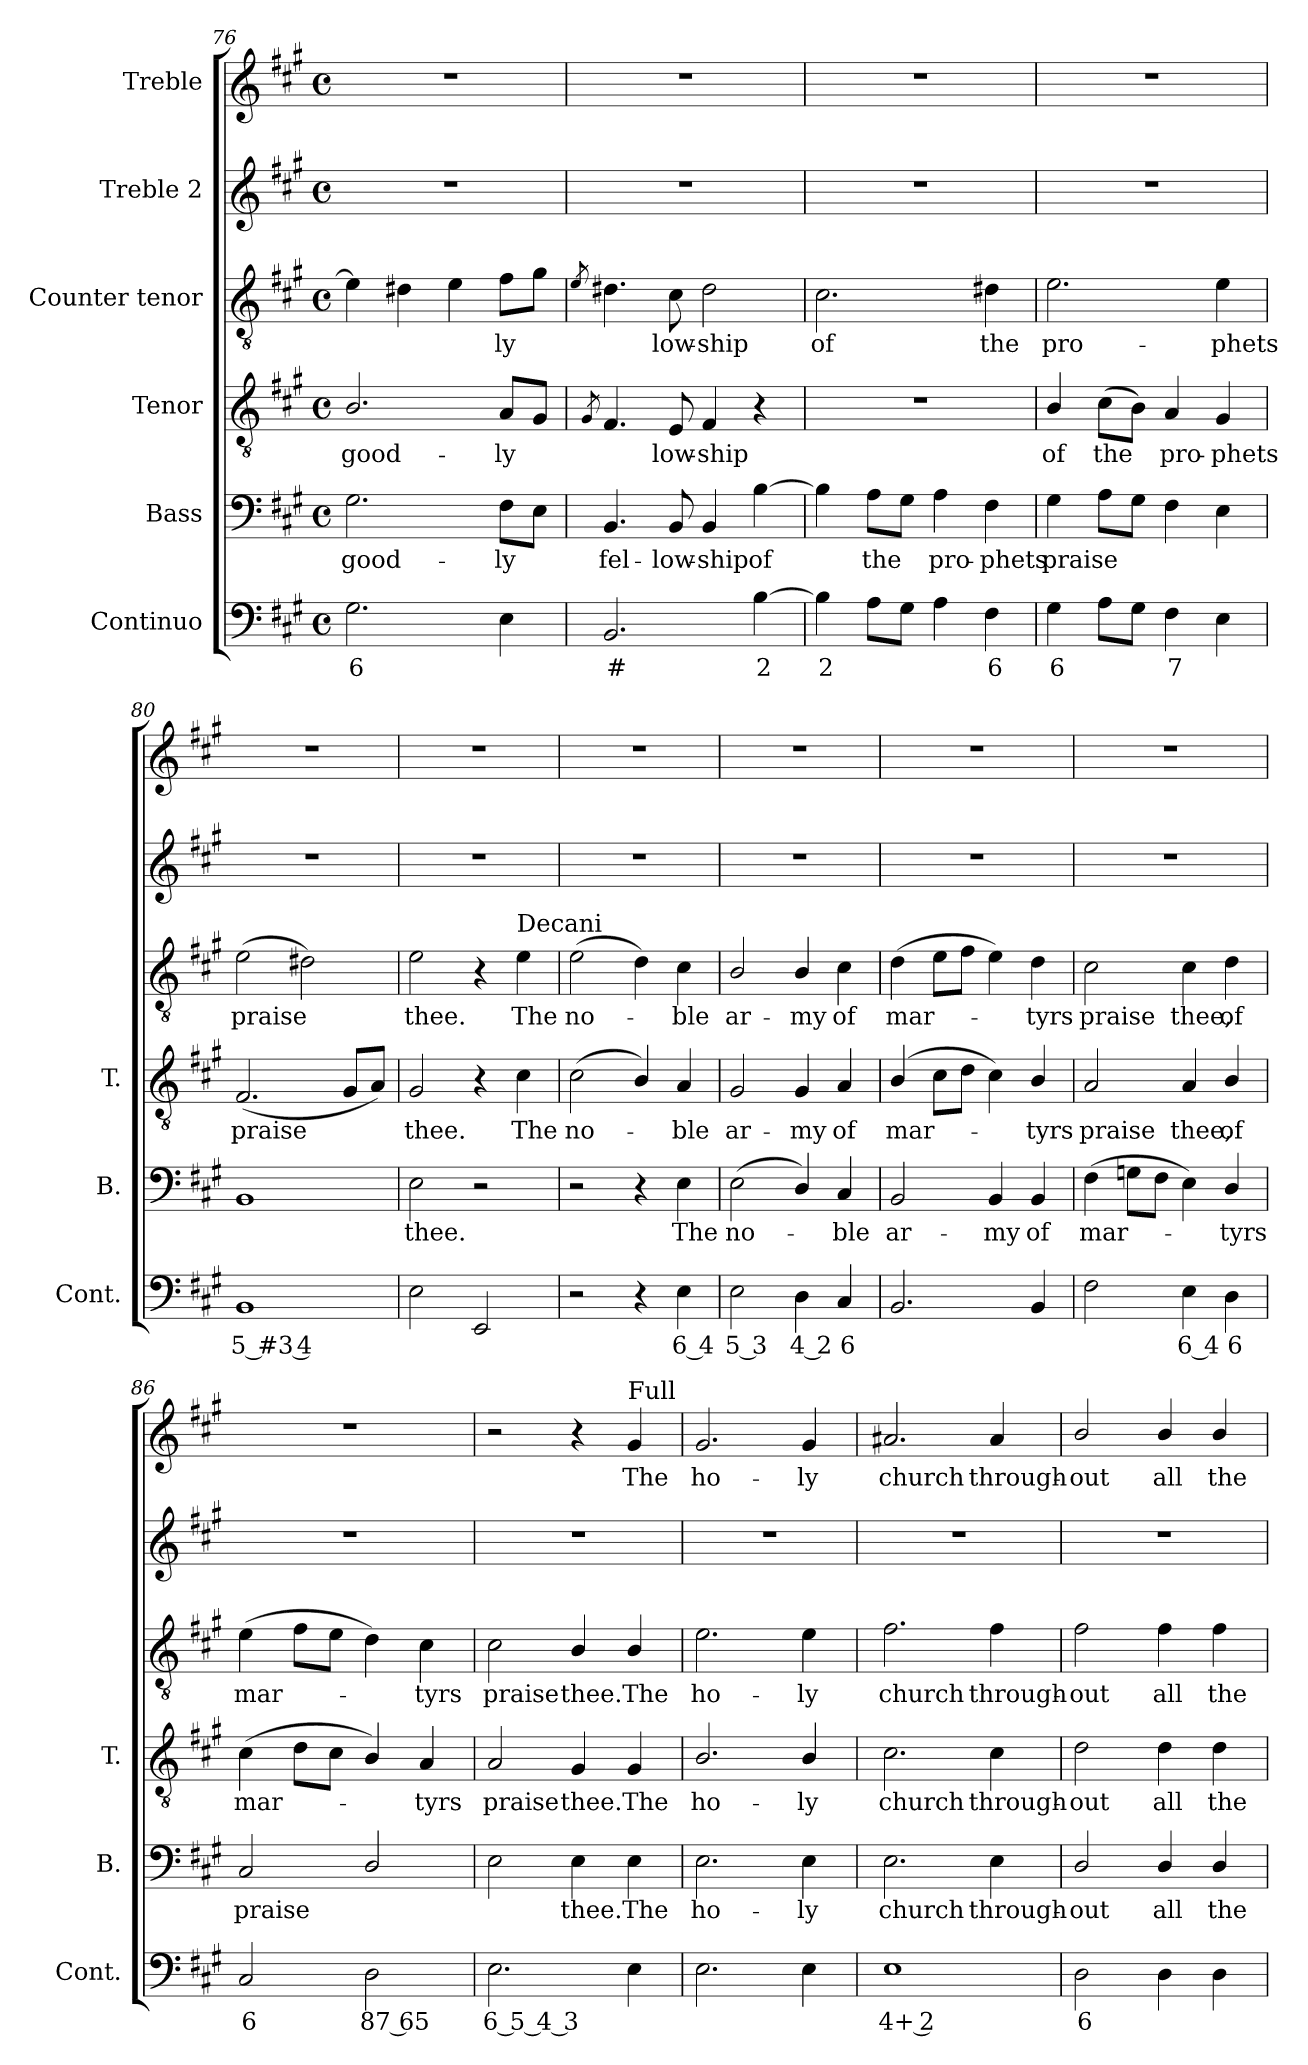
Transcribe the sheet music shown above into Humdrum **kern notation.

**kern	**text	**kern	**text	**kern	**text	**kern	**text	**kern	**kern	**text
*part6	*part6	*part5	*part5	*part4	*part4	*part3	*part3	*part2	*part1	*part1
*staff6	*staff6	*staff5	*staff5	*staff4	*staff4	*staff3	*staff3	*staff2	*staff1	*staff1
*I"Continuo	*	*I"Bass	*	*I"Tenor	*	*I"Counter tenor	*	*I"Treble 2	*I"Treble	*
*I'Cont.	*	*I'B.	*	*I'T.	*	*	*	*	*	*
*clefF4	*	*clefF4	*	*clefGv2	*	*clefGv2	*	*clefG2	*clefG2	*
*	*	*	*	*ITrd7c12	*	*ITrd7c12	*	*	*	*
*k[f#c#g#]	*	*k[f#c#g#]	*	*k[f#c#g#]	*	*k[f#c#g#]	*	*k[f#c#g#]	*k[f#c#g#]	*
*A:	*	*A:	*	*A:	*	*A:	*	*A:	*A:	*
*M4/4	*	*M4/4	*	*M4/4	*	*M4/4	*	*M4/4	*M4/4	*
*met(c)	*	*met(c)	*	*met(c)	*	*met(c)	*	*met(c)	*met(c)	*
=76	=76	=76	=76	=76	=76	=76	=76	=76	=76	=76
!	!LO:LY:b	!	!LO:LY:b	!	!LO:LY:b	!	!	!	!	!
2.G#\	6	2.G#\	good-	2.BB/	good-	4E\]	.	1r	1r	.
.	.	.	.	.	.	4D#X\	.	.	.	.
.	.	.	.	.	.	4E\	.	.	.	.
!	!	!	!LO:LY:b	!	!LO:LY:b	!	!LO:LY:b	!	!	!
4E\	.	8F#\L	-ly	8AA/L	-ly	8F#\L	-ly	.	.	.
.	.	8E\J	.	8GG#/J	.	8G#\J	.	.	.	.
=77	=77	=77	=77	=77	=77	=77	=77	=77	=77	=77
.	.	.	.	8qGG#/	.	8qE/	.	.	.	.
!	!LO:LY:b	!	!LO:LY:b	!	!	!	!	!	!	!
2.BB/	#	4.BB/	fel-	4.FF#/	.	4.D#X\	.	1r	1r	.
!	!	!	!LO:LY:b	!	!LO:LY:b	!	!LO:LY:b	!	!	!
.	.	8BB/	-low-	8EE/	-low-	8C#\	-low-	.	.	.
!	!	!	!LO:LY:b	!	!LO:LY:b	!	!LO:LY:b	!	!	!
.	.	4BB/	-ship	4FF#/	-ship	2D#\	-ship	.	.	.
!	!LO:LY:b	!	!LO:LY:b	!	!	!	!	!	!	!
[4B\	2	[4B\	of	4r	.	.	.	.	.	.
=78	=78	=78	=78	=78	=78	=78	=78	=78	=78	=78
!	!LO:LY:b	!	!	!	!	!	!LO:LY:b	!	!	!
4B\]	2	4B\]	.	1r	.	2.C#\	of	1r	1r	.
!	!	!	!LO:LY:b	!	!	!	!	!	!	!
8A\L	.	8A\L	the	.	.	.	.	.	.	.
8G#\J	.	8G#\J	.	.	.	.	.	.	.	.
!	!	!	!LO:LY:b	!	!	!	!	!	!	!
4A\	.	4A\	pro-	.	.	.	.	.	.	.
!	!LO:LY:b	!	!LO:LY:b	!	!	!	!LO:LY:b	!	!	!
4F#\	6	4F#\	-phets	.	.	4D#X\	the	.	.	.
=79	=79	=79	=79	=79	=79	=79	=79	=79	=79	=79
!	!LO:LY:b	!	!LO:LY:b	!	!LO:LY:b	!	!LO:LY:b	!	!	!
4G#\	6	4G#\	praise	4BB/	of	2.E\	pro-	1r	1r	.
!	!	!	!	!	!LO:LY:b	!	!	!	!	!
8A\L	.	8A\L	.	(>8C#\L	the	.	.	.	.	.
8G#\J	.	8G#\J	.	8BB\J)	.	.	.	.	.	.
!	!LO:LY:b	!	!	!	!LO:LY:b	!	!	!	!	!
4F#\	7	4F#\	.	4AA/	pro-	.	.	.	.	.
!	!	!	!	!	!LO:LY:b	!	!LO:LY:b	!	!	!
4E\	.	4E\	.	4GG#/	-phets	4E\	-phets	.	.	.
=80	=80	=80	=80	=80	=80	=80	=80	=80	=80	=80
!	!LO:LY:b	!	!	!	!LO:LY:b	!	!LO:LY:b	!	!	!
1BB	5 #3 4	1BB	.	(<2.FF#/	praise	(>2E\	praise	1r	1r	.
.	.	.	.	.	.	2D#X\)	.	.	.	.
.	.	.	.	8GG#/L	.	.	.	.	.	.
.	.	.	.	8AA/J)	.	.	.	.	.	.
!!LO:LB:g=z
=81	=81	=81	=81	=81	=81	=81	=81	=81	=81	=81
!	!	!	!LO:LY:b	!	!LO:LY:b	!	!LO:LY:b	!	!	!
2E\	.	2E\	thee.	2GG#/	thee.	2E\	thee.	1r	1r	.
2EE/	.	2r	.	4r	.	4r	.	.	.	.
!	!	!	!	!	!	!LO:TX:a:t=Decani	!	!	!	!
!	!	!	!	!	!LO:LY:b	!	!LO:LY:b	!	!	!
.	.	.	.	4C#\	The	4E\	The	.	.	.
=82	=82	=82	=82	=82	=82	=82	=82	=82	=82	=82
!	!	!	!	!	!LO:LY:b	!	!LO:LY:b	!	!	!
2r	.	2r	.	(>2C#\	no-	(>2E\	no-	1r	1r	.
4r	.	4r	.	4BB/)	.	4D\)	.	.	.	.
!	!LO:LY:b	!	!LO:LY:b	!	!LO:LY:b	!	!LO:LY:b	!	!	!
4E\	6 4	4E\	The	4AA/	-ble	4C#\	-ble	.	.	.
=83	=83	=83	=83	=83	=83	=83	=83	=83	=83	=83
!	!LO:LY:b	!	!LO:LY:b	!	!LO:LY:b	!	!LO:LY:b	!	!	!
2E\	5 3	(>2E\	no-	2GG#/	ar-	2BB/	ar-	1r	1r	.
!	!LO:LY:b	!	!	!	!LO:LY:b	!	!LO:LY:b	!	!	!
4D\	4 2	4D/)	.	4GG#/	-my	4BB/	-my	.	.	.
!	!LO:LY:b	!	!LO:LY:b	!	!LO:LY:b	!	!LO:LY:b	!	!	!
4C#/	6	4C#/	-ble	4AA/	of	4C#\	of	.	.	.
=84	=84	=84	=84	=84	=84	=84	=84	=84	=84	=84
!	!	!	!LO:LY:b	!	!LO:LY:b	!	!LO:LY:b	!	!	!
2.BB/	.	2BB/	ar-	(>4BB/	mar-	(>4D\	mar-	1r	1r	.
.	.	.	.	8C#\L	.	8E\L	.	.	.	.
.	.	.	.	8D\J	.	8F#\J	.	.	.	.
!	!	!	!LO:LY:b	!	!	!	!	!	!	!
.	.	4BB/	-my	4C#\)	.	4E\)	.	.	.	.
!	!	!	!LO:LY:b	!	!LO:LY:b	!	!LO:LY:b	!	!	!
4BB/	.	4BB/	of	4BB/	-tyrs	4D\	-tyrs	.	.	.
=85	=85	=85	=85	=85	=85	=85	=85	=85	=85	=85
!	!	!	!LO:LY:b	!	!LO:LY:b	!	!LO:LY:b	!	!	!
2F#\	.	(>4F#\	mar-	2AA/	praise	2C#\	praise	1r	1r	.
.	.	8Gn\L	.	.	.	.	.	.	.	.
.	.	8F#\J	.	.	.	.	.	.	.	.
!	!LO:LY:b	!	!	!	!LO:LY:b	!	!LO:LY:b	!	!	!
4E\	6 4	4E\)	.	4AA/	thee,	4C#\	thee,	.	.	.
!	!LO:LY:b	!	!LO:LY:b	!	!LO:LY:b	!	!LO:LY:b	!	!	!
4D\	6	4D/	-tyrs	4BB/	of	4D\	of	.	.	.
=86	=86	=86	=86	=86	=86	=86	=86	=86	=86	=86
!	!LO:LY:b	!	!LO:LY:b	!	!LO:LY:b	!	!LO:LY:b	!	!	!
2C#/	6	2C#/	praise	(>4C#\	mar-	(>4E\	mar-	1r	1r	.
.	.	.	.	8D\L	.	8F#\L	.	.	.	.
.	.	.	.	8C#\J	.	8E\J	.	.	.	.
!	!LO:LY:b	!	!	!	!	!	!	!	!	!
2D\	87 65	2D/	.	4BB/)	.	4D\)	.	.	.	.
!	!	!	!	!	!LO:LY:b	!	!LO:LY:b	!	!	!
.	.	.	.	4AA/	-tyrs	4C#\	-tyrs	.	.	.
!!LO:PB:g=z
=87	=87	=87	=87	=87	=87	=87	=87	=87	=87	=87
!	!LO:LY:b	!	!	!	!LO:LY:b	!	!LO:LY:b	!	!	!
2.E\	6 5 4 3	2E\	.	2AA/	praise	2C#\	praise	1r	2r	.
!	!	!	!LO:LY:b	!	!LO:LY:b	!	!LO:LY:b	!	!	!
.	.	4E\	thee.	4GG#/	thee.	4BB/	thee.	.	4r	.
!	!	!	!	!	!	!	!	!	!LO:TX:a:t=Full	!
!	!	!	!LO:LY:b	!	!LO:LY:b	!	!LO:LY:b	!	!	!LO:LY:b
4E\	.	4E\	The	4GG#/	The	4BB/	The	.	4g#/	The
=88	=88	=88	=88	=88	=88	=88	=88	=88	=88	=88
!	!	!	!LO:LY:b	!	!LO:LY:b	!	!LO:LY:b	!	!	!LO:LY:b
2.E\	.	2.E\	ho-	2.BB/	ho-	2.E\	ho-	1r	2.g#/	ho-
!	!	!	!LO:LY:b	!	!LO:LY:b	!	!LO:LY:b	!	!	!LO:LY:b
4E\	.	4E\	-ly	4BB/	-ly	4E\	-ly	.	4g#/	-ly
=89	=89	=89	=89	=89	=89	=89	=89	=89	=89	=89
!	!LO:LY:b	!	!LO:LY:b	!	!LO:LY:b	!	!LO:LY:b	!	!	!LO:LY:b
1E	4+ 2	2.E\	church	2.C#\	church	2.F#\	church	1r	2.a#X/	church
!	!	!	!LO:LY:b	!	!LO:LY:b	!	!LO:LY:b	!	!	!LO:LY:b
.	.	4E\	through-	4C#\	through-	4F#\	through-	.	4a#/	through-
=90	=90	=90	=90	=90	=90	=90	=90	=90	=90	=90
!	!LO:LY:b	!	!LO:LY:b	!	!LO:LY:b	!	!LO:LY:b	!	!	!LO:LY:b
2D\	6	2D/	-out	2D\	-out	2F#\	-out	1r	2b/	-out
!	!	!	!LO:LY:b	!	!LO:LY:b	!	!LO:LY:b	!	!	!LO:LY:b
4D\	.	4D/	all	4D\	all	4F#\	all	.	4b/	all
!	!	!	!LO:LY:b	!	!LO:LY:b	!	!LO:LY:b	!	!	!LO:LY:b
4D\	.	4D/	the	4D\	the	4F#\	the	.	4b/	the
=	=	=	=	=	=	=	=	=	=	=
*-	*-	*-	*-	*-	*-	*-	*-	*-	*-	*-
